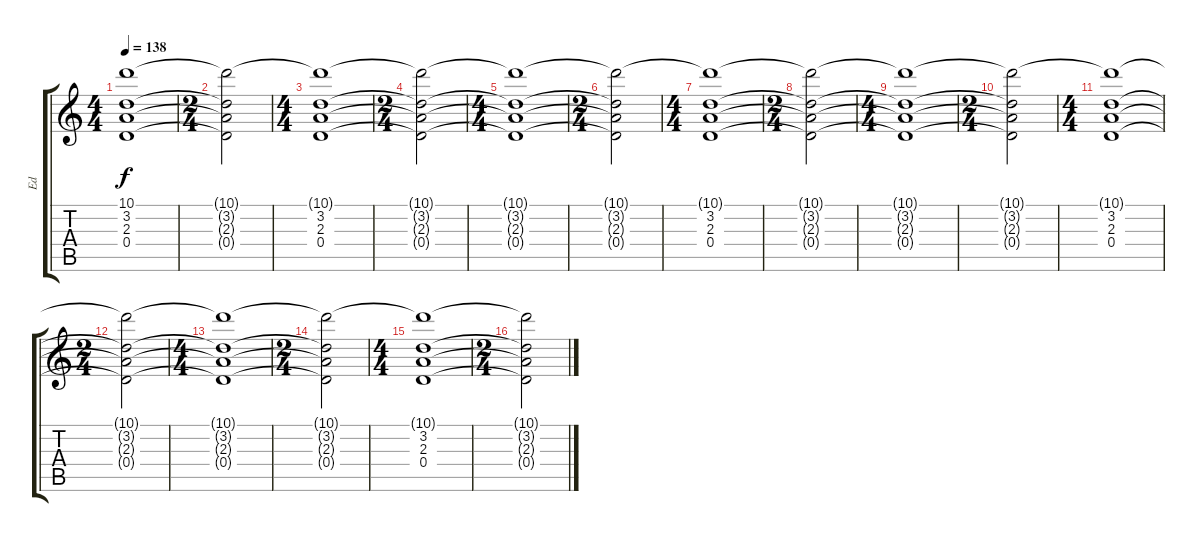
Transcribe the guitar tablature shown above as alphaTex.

\track ("Ed " "Ed ") {instrument guitarharmonics}
\staff {score tabs}
\tuning (E4 B3 G3 D3 A2 E2) {hide}
\ts (4 4)
\tempo 138
\clef g2
\ks c
(10.1{t} 3.2{t} 2.3{t} 0.4{t}).1{dy f} |
\ts (2 4)
(10.1{t} 3.2{t} 2.3{t} 0.4{t}).2 |
\ts (4 4)
(10.1{t} 3.2 2.3 0.4).1 |
\ts (2 4)
(10.1{t} 3.2{t} 2.3{t} 0.4{t}).2 |
\ts (4 4)
(10.1{t} 3.2{t} 2.3{t} 0.4{t}).1 |
\ts (2 4)
(10.1{t} 3.2{t} 2.3{t} 0.4{t}).2 |
\ts (4 4)
(10.1{t} 3.2 2.3 0.4).1 |
\ts (2 4)
(10.1{t} 3.2{t} 2.3{t} 0.4{t}).2 |
\ts (4 4)
(10.1{t} 3.2{t} 2.3{t} 0.4{t}).1 |
\ts (2 4)
(10.1{t} 3.2{t} 2.3{t} 0.4{t}).2 |
\ts (4 4)
(10.1{t} 3.2 2.3 0.4).1 |
\ts (2 4)
(10.1{t} 3.2{t} 2.3{t} 0.4{t}).2 |
\ts (4 4)
(10.1{t} 3.2{t} 2.3{t} 0.4{t}).1 |
\ts (2 4)
(10.1{t} 3.2{t} 2.3{t} 0.4{t}).2 |
\ts (4 4)
(10.1{t} 3.2 2.3 0.4).1 |
\ts (2 4)
(10.1{t} 3.2{t} 2.3{t} 0.4{t}).2
